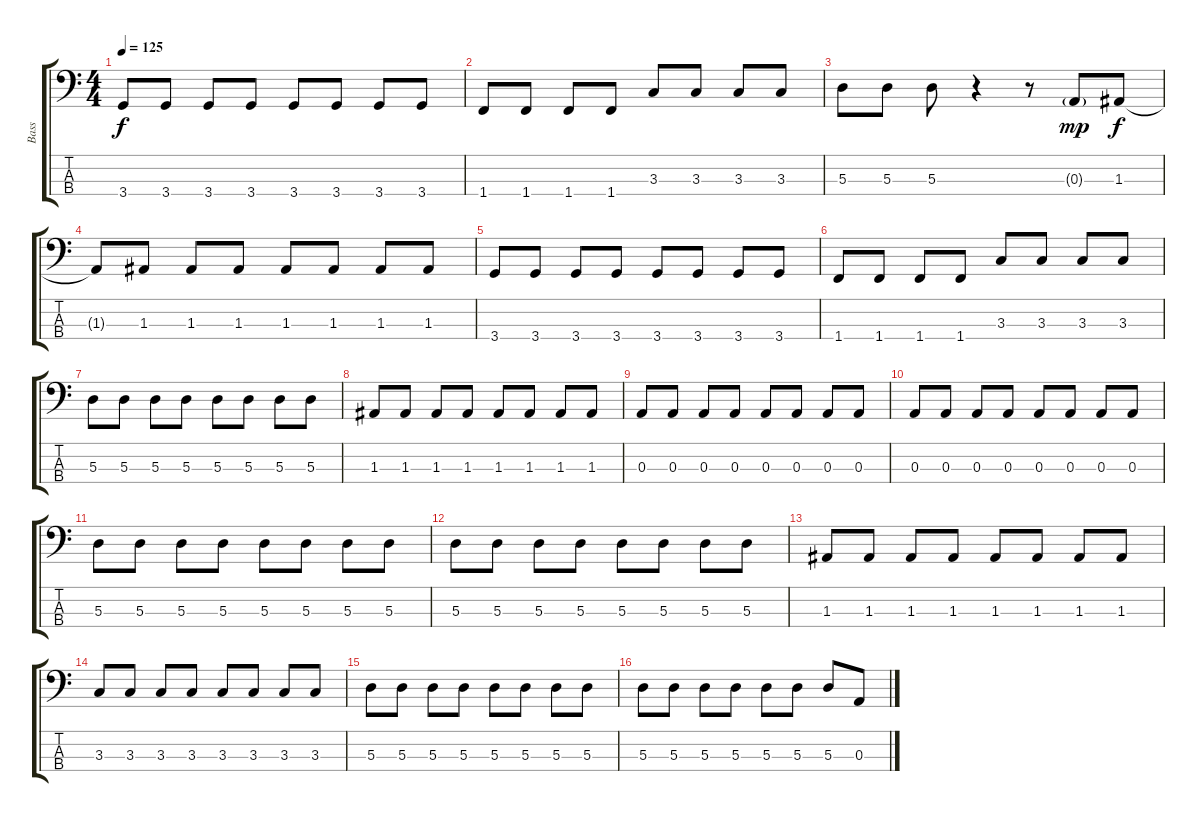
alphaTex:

\track ("Bass" "Bass") {instrument electricbasspick}
\staff {score tabs}
\tuning (G2 D2 A1 E1) {hide}
\ts (4 4)
\tempo 125
\clef f4
\ks c
3.4.8{dy f} 3.4.8 3.4.8 3.4.8 3.4.8 3.4.8 3.4.8 3.4.8 |
1.4.8 1.4.8 1.4.8 1.4.8 3.3.8 3.3.8 3.3.8 3.3.8 |
5.3.8 5.3.8 5.3.8 r.4 r.8 0.3{g}.8{dy mp} 1.3.8{dy f} |
1.3{t}.8 1.3.8 1.3.8 1.3.8 1.3.8 1.3.8 1.3.8 1.3.8 |
3.4.8 3.4.8 3.4.8 3.4.8 3.4.8 3.4.8 3.4.8 3.4.8 |
1.4.8 1.4.8 1.4.8 1.4.8 3.3.8 3.3.8 3.3.8 3.3.8 |
5.3.8 5.3.8 5.3.8 5.3.8 5.3.8 5.3.8 5.3.8 5.3.8 |
1.3.8 1.3.8 1.3.8 1.3.8 1.3.8 1.3.8 1.3.8 1.3.8 |
0.3.8 0.3.8 0.3.8 0.3.8 0.3.8 0.3.8 0.3.8 0.3.8 |
0.3.8 0.3.8 0.3.8 0.3.8 0.3.8 0.3.8 0.3.8 0.3.8 |
5.3.8 5.3.8 5.3.8 5.3.8 5.3.8 5.3.8 5.3.8 5.3.8 |
5.3.8 5.3.8 5.3.8 5.3.8 5.3.8 5.3.8 5.3.8 5.3.8 |
1.3.8 1.3.8 1.3.8 1.3.8 1.3.8 1.3.8 1.3.8 1.3.8 |
3.3.8 3.3.8 3.3.8 3.3.8 3.3.8 3.3.8 3.3.8 3.3.8 |
5.3.8 5.3.8 5.3.8 5.3.8 5.3.8 5.3.8 5.3.8 5.3.8 |
5.3.8 5.3.8 5.3.8 5.3.8 5.3.8 5.3.8 5.3.8 0.3.8
